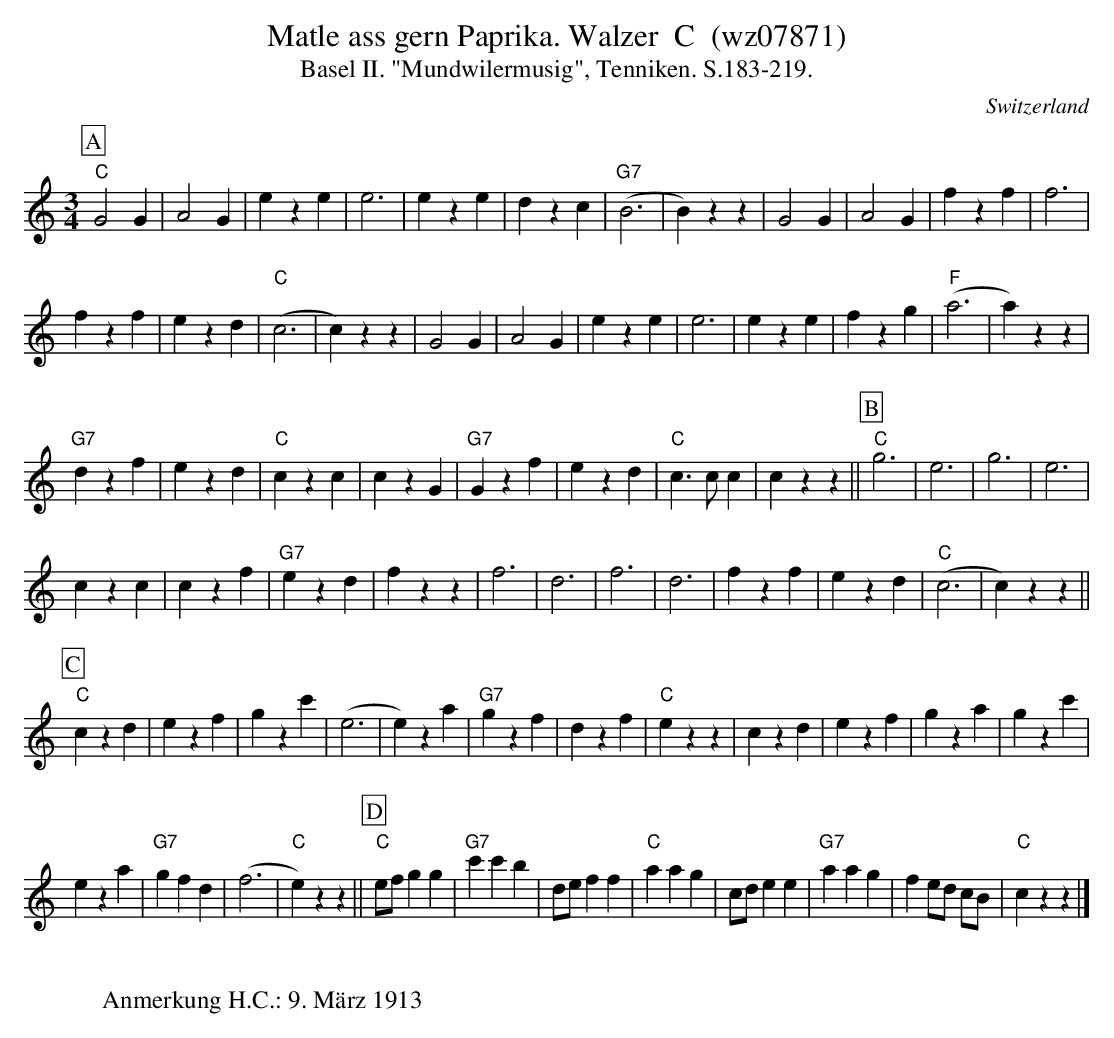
X:1
T:Matle ass gern Paprika. Walzer  C  (wz07871)
T: Basel II. "Mundwilermusig", Tenniken. S.183-219.
M:3/4
L:1/4
O:Switzerland
K:C major
[P:A] "C"G2G | A2G | eze | e3 | eze | dzc | ("G7"B3 | B)zz | G2G | A2G | fzf | f3 |
fzf | ezd | ("C"c3 | c)zz | G2G | A2G | eze | e3 | eze | fzg | ("F"a3 | a)zz |
"G7"dzf | ezd | "C"czc | czG | "G7"Gzf | ezd | "C"c>cc | czz || [P:B] "C"g3 | e3 | g3 | e3 |
czc | czf | "G7"ezd | fzz | f3 | d3 | f3 | d3 | fzf | ezd | ("C"c3 | c)zz ||
[P:C] "C"czd | ezf | gzc' | (e3 | e)za | "G7"gzf | dzf | "C"ezz | czd | ezf | gza | gzc' |
eza | "G7"gfd | (f3 | "C"e)zz || [P:D]  "C"e/f/gg | "G7"c'c'b | d/e/ff | "C"aag | c/d/ee | "G7"aag | fe/d/ c/B/ | "C"czz |]
W:
W:Anmerkung H.C.: 9. März 1913
